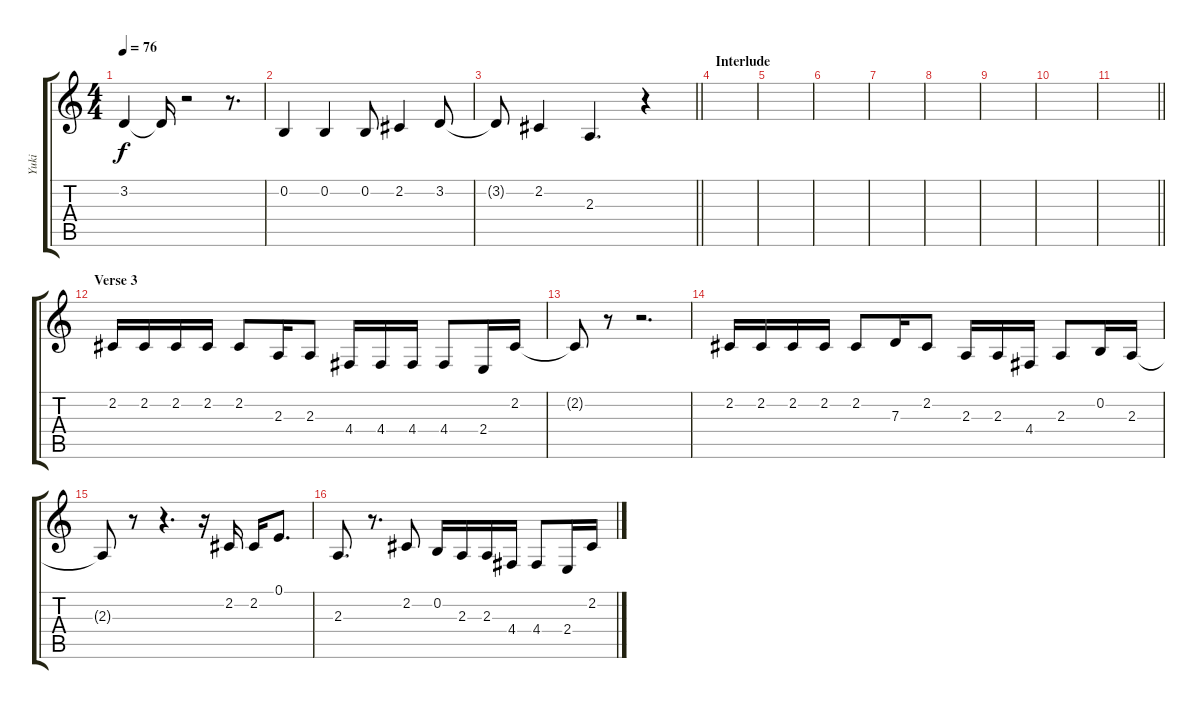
\track ("Yuki" "Yuki") {instrument lead6voice}
\staff {score tabs}
\tuning (E4 B3 G3 D3 A2 E2) {hide}
\ts (4 4)
\tempo 76
\clef g2
\ks c
3.2{t}.4{dy f} 3.2{t}.16 r.2 r.8{d} |
0.2.4 0.2.4 0.2.8 2.2.4 3.2.8 |
\barLineRight lightlight
3.2{t}.8 2.2.4 2.3.4{d} r.4 |
\section ("" "Interlude")
|
|
|
|
|
|
|
\barLineRight lightlight
|
\section ("" "Verse 3")
2.2.16 2.2.16 2.2.16 2.2.16 2.2.8 2.3.16 2.3.8 4.4.16 4.4.16 4.4.16 4.4.8 2.4.16 2.2.16 |
2.2{t}.8 r.8 r.2{d} |
2.2.16 2.2.16 2.2.16 2.2.16 2.2.8 7.3.16 2.2.8 2.3.16 2.3.16 4.4.16 2.3.8 0.2.16 2.3.16 |
2.3{t}.8 r.8 r.4{d} r.16 2.2.16 2.2.16 0.1.8{d} |
2.3.8{d} r.8{d} 2.2.8 0.2.16 2.3.16 2.3.16 4.4.16 4.4.8 2.4.16 2.2.16
